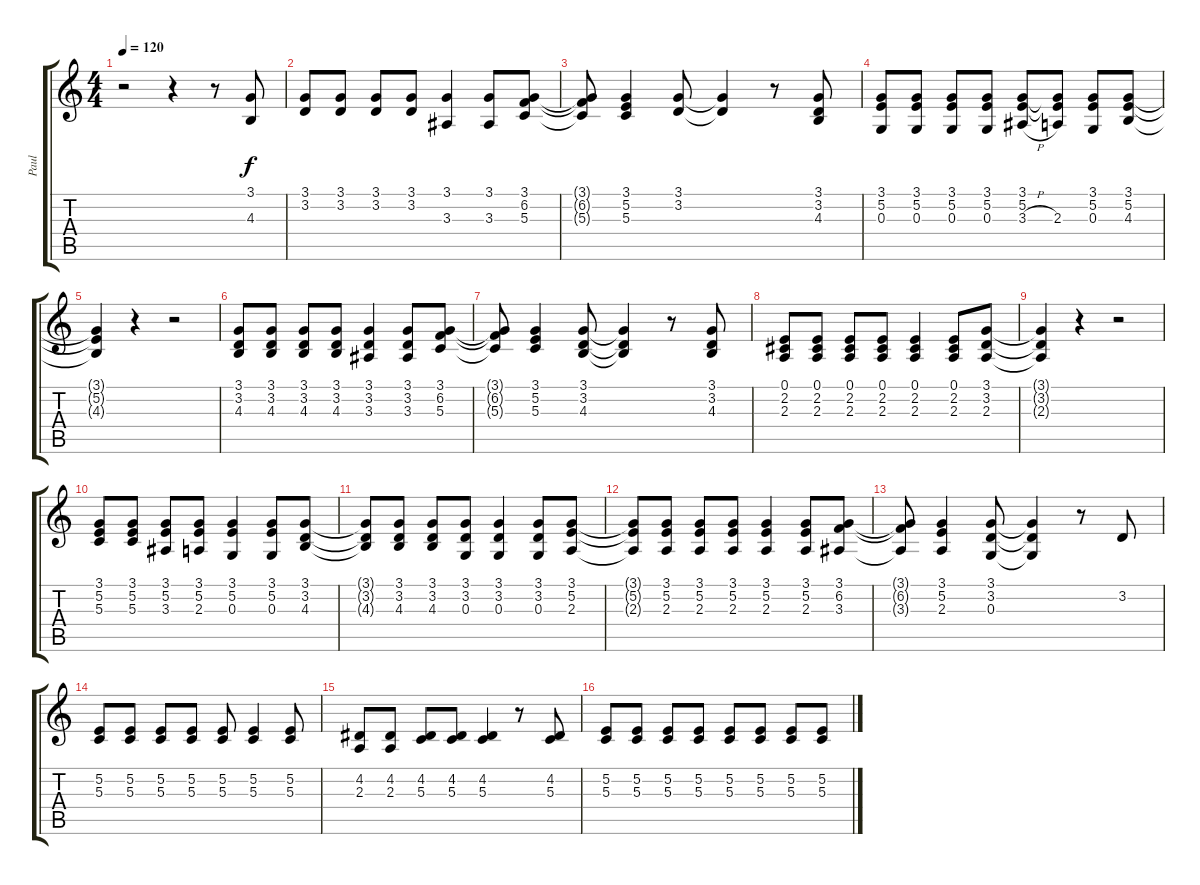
\track ("Paul" "Paul") {instrument trombone}
\staff {score tabs}
\tuning (E4 B3 G3 D3 A2 E2) {hide}
\ts (4 4)
\tempo 120
\clef g2
\ks c
r.2{dy f} r.4 r.8 (3.1 4.3).8{instrument synthvoice} |
(3.1 3.2).8 (3.1 3.2).8 (3.1 3.2).8 (3.1 3.2).8 (3.1 3.3).4 (3.1 3.3).8 (3.1 6.2 5.3).8 |
(3.1{t} 6.2{t} 5.3{t}).8 (3.1 5.2 5.3).4 (3.1 3.2).8 (3.1{t} 3.2{t}).4 r.8 (3.1 3.2 4.3).8 |
(3.1 5.2 0.3).8 (3.1 5.2 0.3).8 (3.1 5.2 0.3).8 (3.1 5.2 0.3).8 (3.1 5.2 3.3{h}).8 (3.1{t} 5.2{t} 2.3).8 (3.1 5.2 0.3).8 (3.1 5.2 4.3).8 |
(3.1{t} 5.2{t} 4.3{t}).4 r.4 r.2 |
(3.1 3.2 4.3).8 (3.1 3.2 4.3).8 (3.1 3.2 4.3).8 (3.1 3.2 4.3).8 (3.1 3.2 3.3).4 (3.1 3.2 3.3).8 (3.1 6.2 5.3).8 |
(3.1{t} 6.2{t} 5.3{t}).8 (3.1 5.2 5.3).4 (3.1 3.2 4.3).8 (3.1{t} 3.2{t} 4.3{t}).4 r.8 (3.1 3.2 4.3).8 |
(0.1 2.2 2.3).8 (0.1 2.2 2.3).8 (0.1 2.2 2.3).8 (0.1 2.2 2.3).8 (0.1 2.2 2.3).4 (0.1 2.2 2.3).8 (3.1 3.2 2.3).8 |
(3.1{t} 3.2{t} 2.3{t}).4 r.4 r.2 |
(3.1 5.2 5.3).8{instrument synthvoice} (3.1 5.2 5.3).8 (3.1 5.2 3.3).8 (3.1 5.2 2.3).8 (3.1 5.2 0.3).4 (3.1 5.2 0.3).8 (3.1 3.2 4.3).8 |
(3.1{t} 3.2{t} 4.3{t}).8 (3.1 3.2 4.3).8 (3.1 3.2 4.3).8 (3.1 3.2 0.3).8 (3.1 3.2 0.3).4 (3.1 3.2 0.3).8 (3.1 5.2 2.3).8 |
(3.1{t} 5.2{t} 2.3{t}).8 (3.1 5.2 2.3).8 (3.1 5.2 2.3).8 (3.1 5.2 2.3).8 (3.1 5.2 2.3).4 (3.1 5.2 2.3).8 (3.1 6.2 3.3).8 |
(3.1{t} 6.2{t} 3.3{t}).8 (3.1 5.2 2.3).4 (3.1 3.2 0.3).8 (3.1{t} 3.2{t} 0.3{t}).4 r.8 3.2.8 |
(5.2 5.3).8 (5.2 5.3).8 (5.2 5.3).8 (5.2 5.3).8 (5.2 5.3).8 (5.2 5.3).4 (5.2 5.3).8 |
(4.2 2.3).8 (4.2 2.3).8 (4.2 5.3).8 (4.2 5.3).8 (4.2 5.3).4 r.8 (4.2 5.3).8 |
(5.2 5.3).8 (5.2 5.3).8 (5.2 5.3).8 (5.2 5.3).8 (5.2 5.3).8 (5.2 5.3).8 (5.2 5.3).8 (5.2 5.3).8
